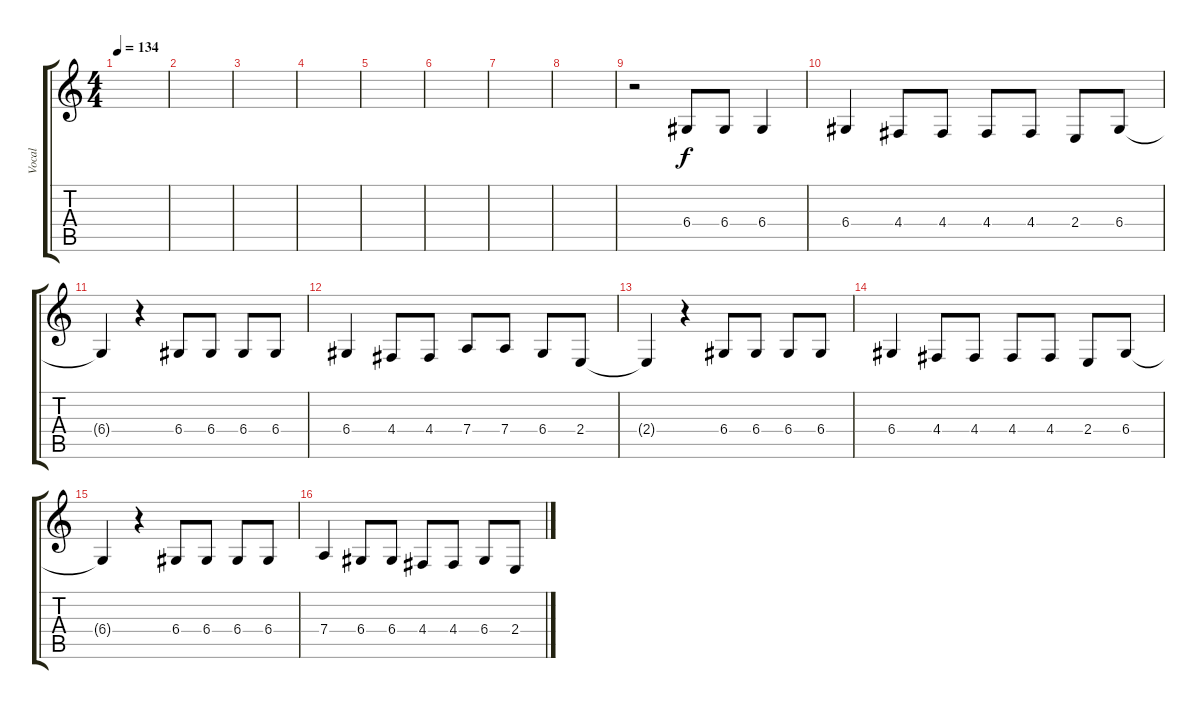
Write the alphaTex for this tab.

\track ("Vocal" "Vocal") {instrument cello}
\staff {score tabs}
\tuning (E4 B3 G3 D3 A2 E2) {hide}
\ts (4 4)
\tempo 134
\clef g2
\ks c
|
|
|
|
|
|
|
|
r.2 6.4.8 6.4.8 6.4.4 |
6.4.4 4.4.8 4.4.8 4.4.8 4.4.8 2.4.8 6.4.8 |
6.4{t}.4 r.4 6.4.8 6.4.8 6.4.8 6.4.8 |
6.4.4 4.4.8 4.4.8 7.4.8 7.4.8 6.4.8 2.4.8 |
2.4{t}.4 r.4 6.4.8 6.4.8 6.4.8 6.4.8 |
6.4.4 4.4.8 4.4.8 4.4.8 4.4.8 2.4.8 6.4.8 |
6.4{t}.4 r.4 6.4.8 6.4.8 6.4.8 6.4.8 |
7.4.4 6.4.8 6.4.8 4.4.8 4.4.8 6.4.8 2.4.8
